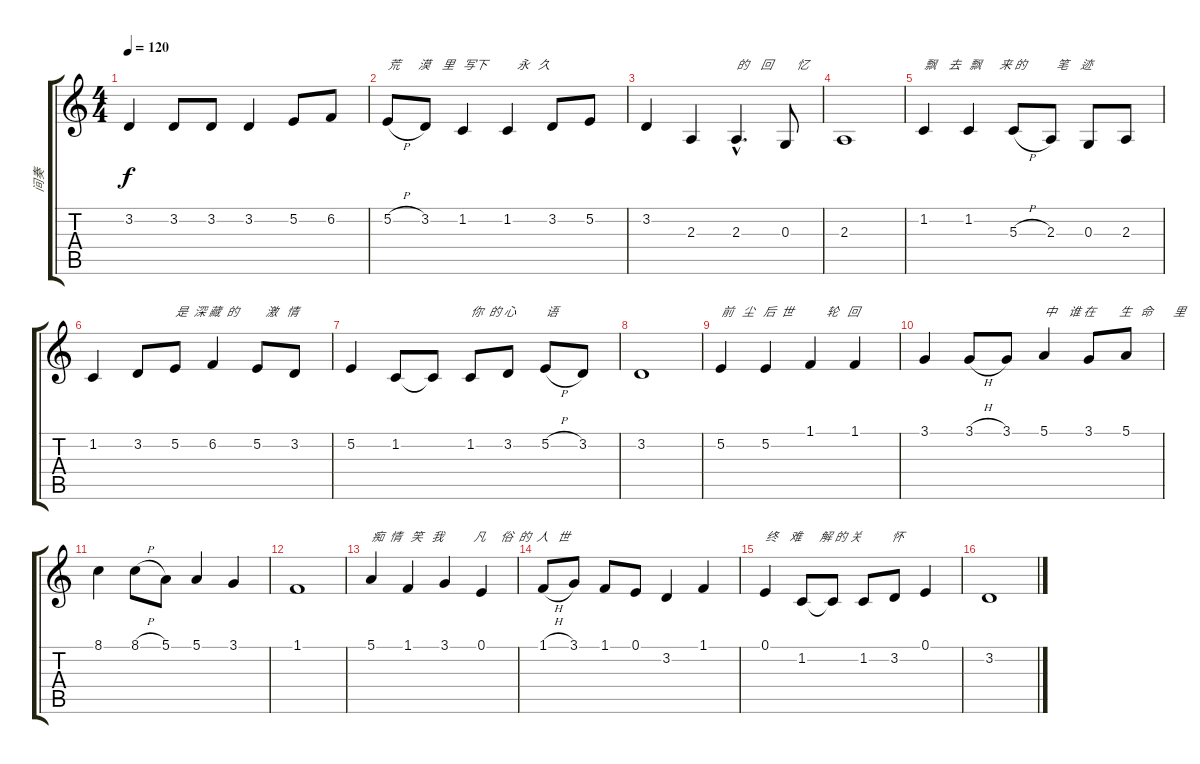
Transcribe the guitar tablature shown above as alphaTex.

\track ("间奏" "间奏") {instrument accordion}
\staff {score tabs}
\tuning (E4 B3 G3 D3 A2 E2) {hide}
\ts (4 4)
\tempo 120
\clef g2
\ks c
3.2.4{dy f} 3.2.8 3.2.8 3.2.4 5.2.8 6.2.8 |
5.2{h}.8{txt "荒      漠    里   写下          永   久 "} 3.2.8 1.2.4 1.2.4 3.2.8 5.2.8 |
3.2.4 2.3.4 2.3{hac}.4{d txt "的    回        忆"} 0.3.8 |
2.3.1 |
1.2.4{txt "飘    去   飘      来 的          笔    迹"} 1.2.4 5.3{h}.8 2.3.8 0.3.8 2.3.8 |
1.2.4 3.2.8 5.2.8{txt "是  深 藏  的         激   情"} 6.2.4 5.2.8 3.2.8 |
5.2.4 1.2.8 1.2{t}.8 1.2.8{txt "你  的 心          语"} 3.2.8 5.2{h}.8 3.2.8 |
3.2.1 |
5.2.4{txt "前   尘   后  世           轮   回"} 5.2.4 1.1.4 1.1.4 |
3.1.4 3.1{h}.8 3.1.8 5.1.4{txt "中    谁 在        生   命       里     徘      徊"} 3.1.8 5.1.8 |
8.1.4 8.1{h}.8 5.1.8 5.1.4 3.1.4 |
1.1.1 |
5.1.4{txt "痴  情   笑   我          凡     俗  的  人   世"} 1.1.4 3.1.4 0.1.4 |
1.1{h}.8 3.1.8 1.1.8 0.1.8 3.2.4 1.1.4 |
0.1.4{txt "终    难      解 的 关          怀 "} 1.2.8 1.2{t}.8 1.2.8 3.2.8 0.1.4 |
3.2.1
